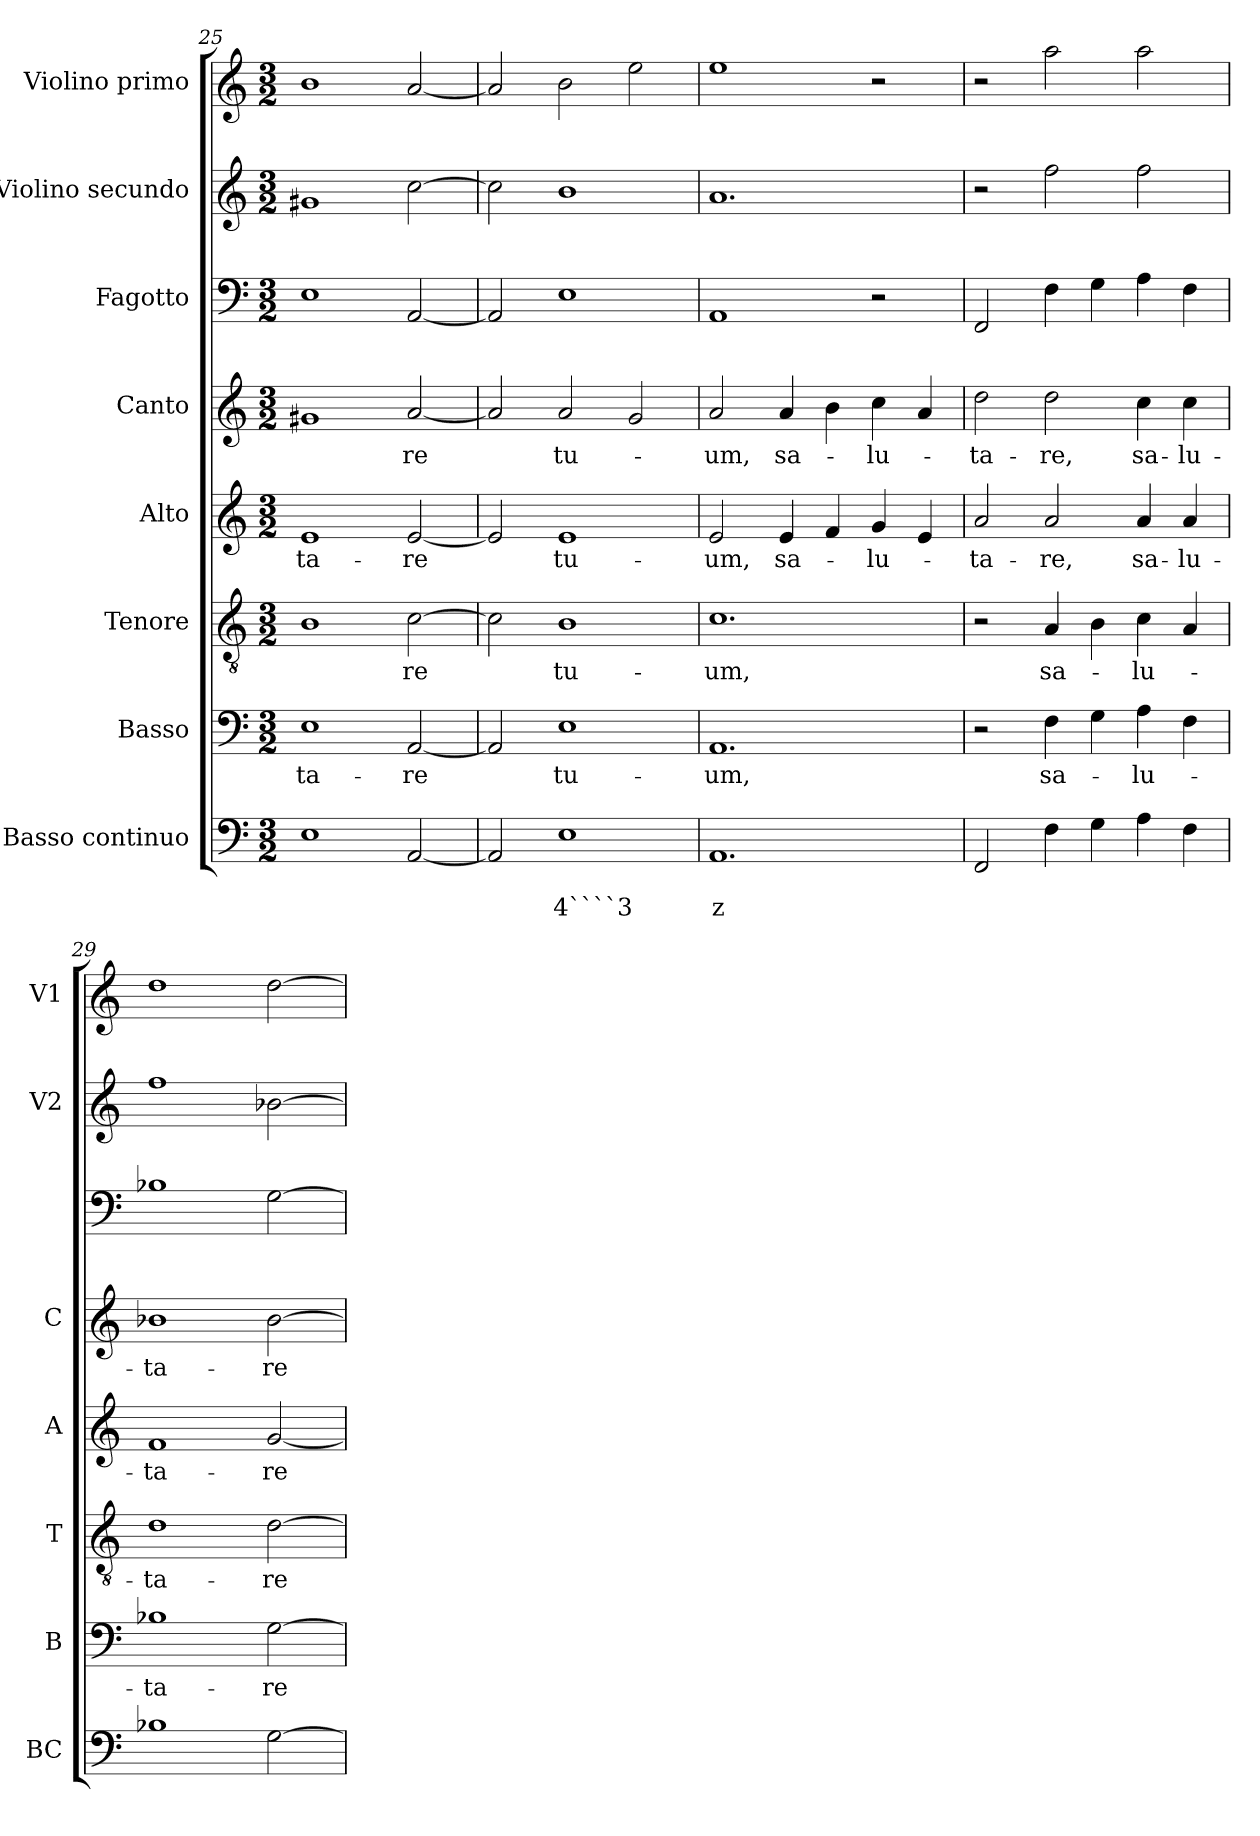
**kern	**text	**text	**kern	**text	**kern	**text	**kern	**text	**kern	**text	**kern	**kern	**kern
*part8	*part8	*part8	*part7	*part7	*part6	*part6	*part5	*part5	*part4	*part4	*part3	*part2	*part1
*staff8	*staff8	*staff8	*staff7	*staff7	*staff6	*staff6	*staff5	*staff5	*staff4	*staff4	*staff3	*staff2	*staff1
*I"Basso continuo	*	*	*I"Basso	*	*I"Tenore	*	*I"Alto	*	*I"Canto	*	*I"Fagotto	*I"Violino secundo	*I"Violino primo
*I'BC	*	*	*I'B	*	*I'T	*	*I'A	*	*I'C	*	*	*I'V2	*I'V1
*clefF4	*	*	*clefF4	*	*clefGv2	*	*clefG2	*	*clefG2	*	*clefF4	*clefG2	*clefG2
*k[]	*	*	*k[]	*	*k[]	*	*k[]	*	*k[]	*	*k[]	*k[]	*k[]
*C:	*	*	*C:	*	*C:	*	*C:	*	*C:	*	*C:	*C:	*C:
*M3/2	*	*	*M3/2	*	*M3/2	*	*M3/2	*	*M3/2	*	*M3/2	*M3/2	*M3/2
=25	=25	=25	=25	=25	=25	=25	=25	=25	=25	=25	=25	=25	=25
!	!	!	!	!LO:LY:b	!	!	!	!LO:LY:b	!	!	!	!	!
1E	.	.	1E	-ta-	1B	.	1e	-ta-	1g#X	.	1E	1g#X	1b
!	!	!	!	!LO:LY:b	!	!LO:LY:b	!	!LO:LY:b	!	!LO:LY:b	!	!	!
[2AA/	.	.	[2AA/	-re	[2c\	-re	[2e/	-re	[2a/	-re	[2AA/	[2cc\	[2a/
!!LO:LB:g=z
=26	=26	=26	=26	=26	=26	=26	=26	=26	=26	=26	=26	=26	=26
2AA/]	.	.	2AA/]	.	2c\]	.	2e/]	.	2a/]	.	2AA/]	2cc\]	2a/]
!	!	!LO:LY:b	!	!LO:LY:b	!	!LO:LY:b	!	!LO:LY:b	!	!LO:LY:b	!	!	!
1E	.	4````3	1E	tu-	1B	tu-	1e	tu-	2a/	tu-	1E	1b	2b\
.	.	.	.	.	.	.	.	.	2g/	.	.	.	2ee\
=27	=27	=27	=27	=27	=27	=27	=27	=27	=27	=27	=27	=27	=27
!	!	!LO:LY:b	!	!LO:LY:b	!	!LO:LY:b	!	!LO:LY:b	!	!LO:LY:b	!	!	!
1.AA	.	z	1.AA	-um,	1.c	-um,	2e/	-um,	2a/	-um,	1AA	1.a	1ee
!	!	!	!	!	!	!	!	!LO:LY:b	!	!LO:LY:b	!	!	!
.	.	.	.	.	.	.	4e/	sa-	4a/	sa-	.	.	.
.	.	.	.	.	.	.	4f/	.	4b\	.	.	.	.
!	!	!	!	!	!	!	!	!LO:LY:b	!	!LO:LY:b	!	!	!
.	.	.	.	.	.	.	4g/	-lu-	4cc\	-lu-	2r	.	2r
.	.	.	.	.	.	.	4e/	.	4a/	.	.	.	.
=28	=28	=28	=28	=28	=28	=28	=28	=28	=28	=28	=28	=28	=28
!	!	!	!	!	!	!	!	!LO:LY:b	!	!LO:LY:b	!	!	!
2FF/	.	.	2r	.	2r	.	2a/	-ta-	2dd\	-ta-	2FF/	2r	2r
!	!	!	!	!LO:LY:b	!	!LO:LY:b	!	!LO:LY:b	!	!LO:LY:b	!	!	!
4F\	.	.	4F\	sa-	4A/	sa-	2a/	-re,	2dd\	-re,	4F\	2ff\	2aa\
4G\	.	.	4G\	.	4B\	.	.	.	.	.	4G\	.	.
!	!	!	!	!LO:LY:b	!	!LO:LY:b	!	!LO:LY:b	!	!LO:LY:b	!	!	!
4A\	.	.	4A\	-lu-	4c\	-lu-	4a/	sa-	4cc\	sa-	4A\	2ff\	2aa\
!	!	!	!	!	!	!	!	!LO:LY:b	!	!LO:LY:b	!	!	!
4F\	.	.	4F\	.	4A/	.	4a/	-lu-	4cc\	-lu-	4F\	.	.
=29	=29	=29	=29	=29	=29	=29	=29	=29	=29	=29	=29	=29	=29
!	!	!	!	!LO:LY:b	!	!LO:LY:b	!	!LO:LY:b	!	!LO:LY:b	!	!	!
1B-X	.	.	1B-X	-ta-	1d	-ta-	1f	-ta-	1b-X	-ta-	1B-X	1ff	1dd
!	!	!	!	!LO:LY:b	!	!LO:LY:b	!	!LO:LY:b	!	!LO:LY:b	!	!	!
[2G\	.	.	[2G\	-re	[2d\	-re	[2g/	-re	[2b-\	-re	[2G\	[2b-X\	[2dd\
=	=	=	=	=	=	=	=	=	=	=	=	=	=
*-	*-	*-	*-	*-	*-	*-	*-	*-	*-	*-	*-	*-	*-
